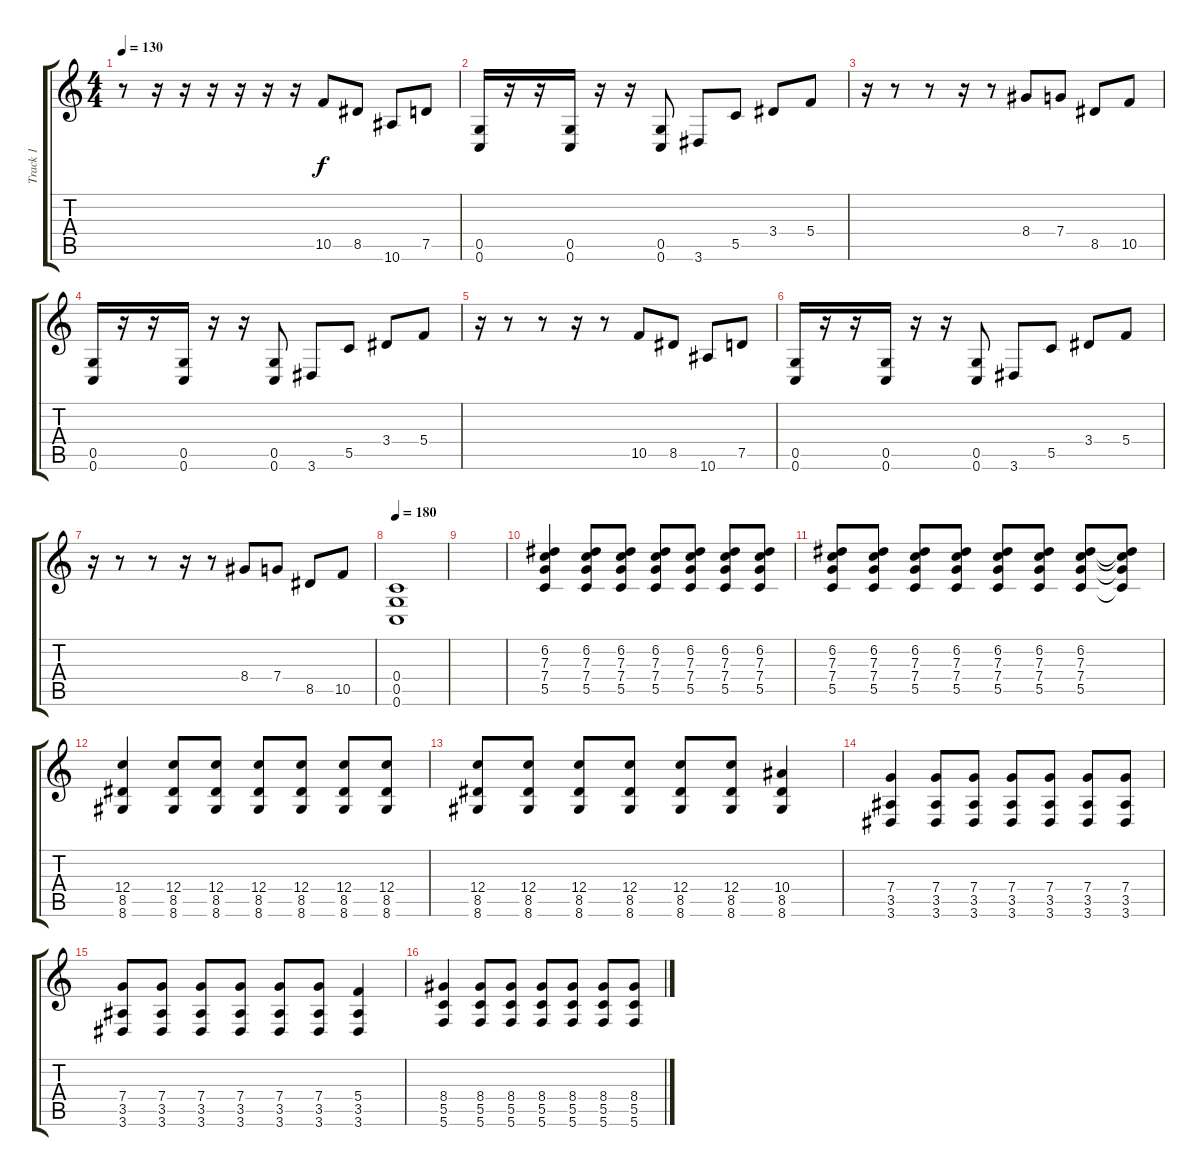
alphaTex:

\track ("Track 1" "Track 1") {mute instrument acousticguitarsteel}
\staff {score tabs}
\tuning (D4 A3 F3 C3 G2 C2) {hide}
\ts (4 4)
\tempo 130
\clef g2
\ks c
r.8{dy f} r.16 r.16 r.16 r.16 r.16 r.16 10.5.8 8.5.8 10.6.8 7.5.8 |
(0.5 0.6).16 r.16 r.16 (0.5 0.6).16 r.16 r.16 (0.5 0.6).8 3.6.8 5.5.8 3.4.8 5.4.8 |
r.16 r.8 r.8 r.16 r.8 8.4.8 7.4.8 8.5.8 10.5.8 |
(0.5 0.6).16 r.16 r.16 (0.5 0.6).16 r.16 r.16 (0.5 0.6).8 3.6.8 5.5.8 3.4.8 5.4.8 |
r.16 r.8 r.8 r.16 r.8 10.5.8 8.5.8 10.6.8 7.5.8 |
(0.5 0.6).16 r.16 r.16 (0.5 0.6).16 r.16 r.16 (0.5 0.6).8 3.6.8 5.5.8 3.4.8 5.4.8 |
r.16 r.8 r.8 r.16 r.8 8.4.8 7.4.8 8.5.8 10.5.8 |
\tempo 180
(0.4 0.5 0.6).1{instrument distortionguitar} |
|
(6.2 7.3 7.4 5.5).4 (6.2 7.3 7.4 5.5).8 (6.2 7.3 7.4 5.5).8 (6.2 7.3 7.4 5.5).8 (6.2 7.3 7.4 5.5).8 (6.2 7.3 7.4 5.5).8 (6.2 7.3 7.4 5.5).8 |
(6.2 7.3 7.4 5.5).8 (6.2 7.3 7.4 5.5).8 (6.2 7.3 7.4 5.5).8 (6.2 7.3 7.4 5.5).8 (6.2 7.3 7.4 5.5).8 (6.2 7.3 7.4 5.5).8 (6.2 7.3 7.4 5.5).8 (6.2{t} 7.3{t} 7.4{t} 5.5{t}).8 |
(12.4 8.5 8.6).4 (12.4 8.5 8.6).8 (12.4 8.5 8.6).8 (12.4 8.5 8.6).8 (12.4 8.5 8.6).8 (12.4 8.5 8.6).8 (12.4 8.5 8.6).8 |
(12.4 8.5 8.6).8 (12.4 8.5 8.6).8 (12.4 8.5 8.6).8 (12.4 8.5 8.6).8 (12.4 8.5 8.6).8 (12.4 8.5 8.6).8 (10.4 8.5 8.6).4 |
(7.4 3.5 3.6).4 (7.4 3.5 3.6).8 (7.4 3.5 3.6).8 (7.4 3.5 3.6).8 (7.4 3.5 3.6).8 (7.4 3.5 3.6).8 (7.4 3.5 3.6).8 |
(7.4 3.5 3.6).8 (7.4 3.5 3.6).8 (7.4 3.5 3.6).8 (7.4 3.5 3.6).8 (7.4 3.5 3.6).8 (7.4 3.5 3.6).8 (5.4 3.5 3.6).4 |
(8.4 5.5 5.6).4 (8.4 5.5 5.6).8 (8.4 5.5 5.6).8 (8.4 5.5 5.6).8 (8.4 5.5 5.6).8 (8.4 5.5 5.6).8 (8.4 5.5 5.6).8
